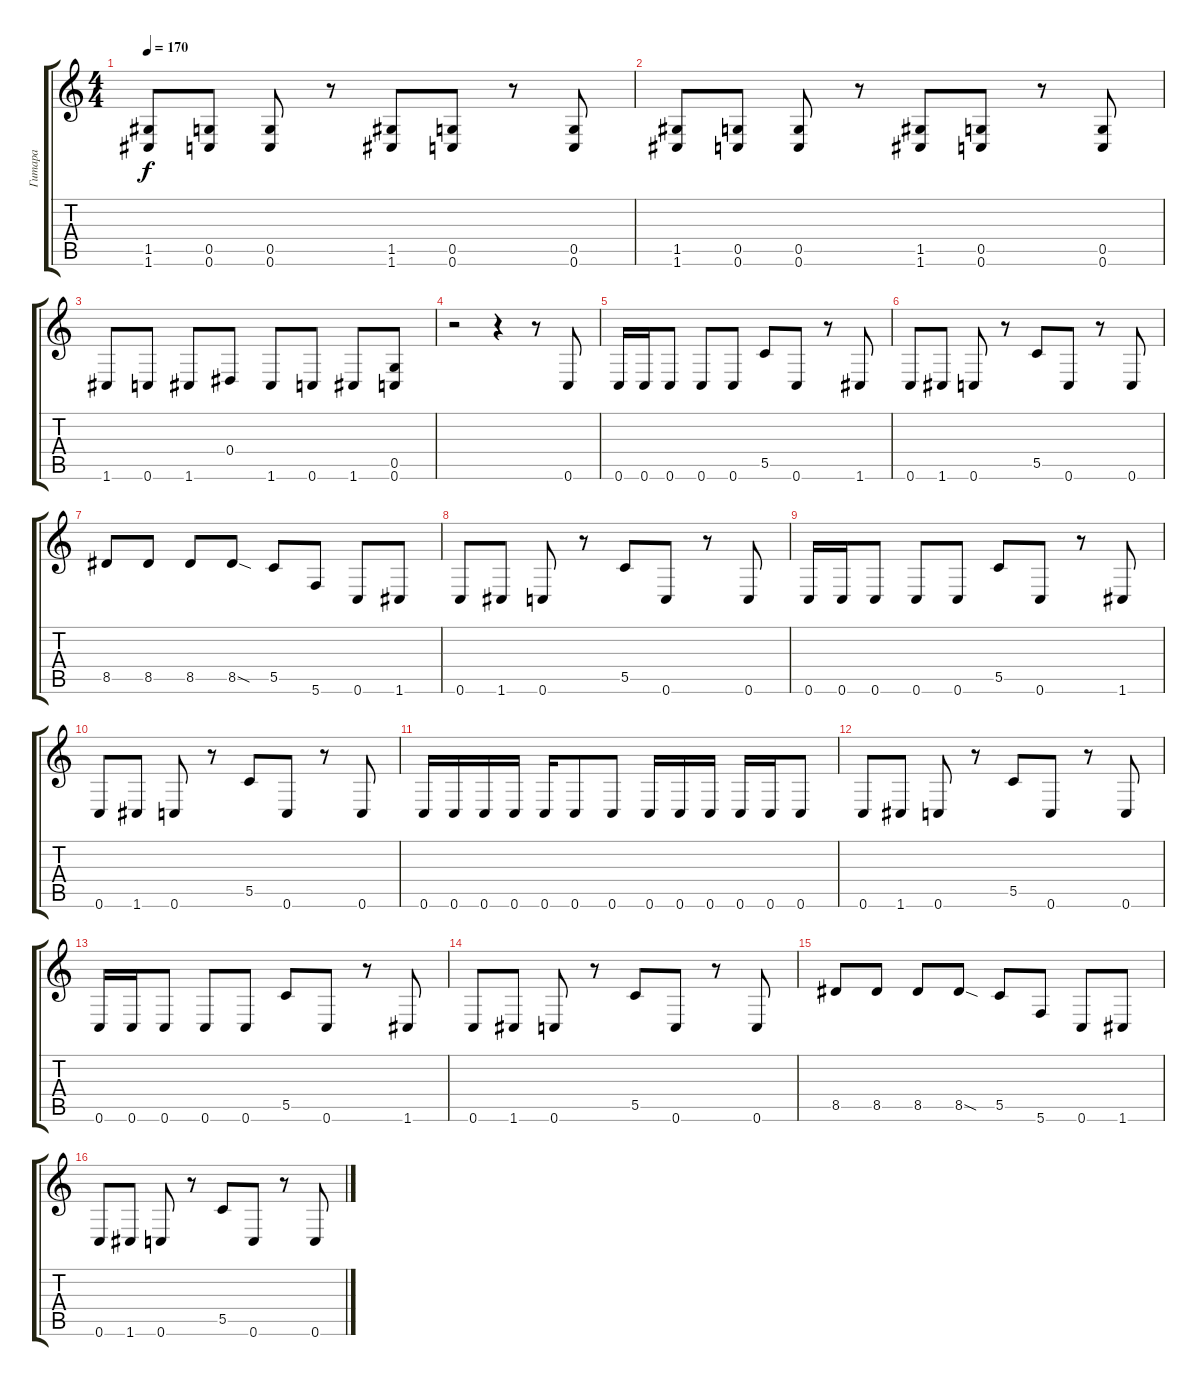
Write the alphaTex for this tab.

\track ("Гитара" "Гитара") {instrument distortionguitar}
\staff {score tabs}
\tuning (C4 F3 Bb2 Eb2 G2 C2) {hide}
\ts (4 4)
\tempo 170
\clef g2
\ks c
(1.5 1.6).8{dy f} (0.5 0.6).8 (0.5 0.6).8 r.8 (1.5 1.6).8 (0.5 0.6).8 r.8 (0.5 0.6).8 |
(1.5 1.6).8 (0.5 0.6).8 (0.5 0.6).8 r.8 (1.5 1.6).8 (0.5 0.6).8 r.8 (0.5 0.6).8 |
1.6.8 0.6.8 1.6.8 0.4.8 1.6.8 0.6.8 1.6.8 (0.5 0.6).8 |
r.2 r.4 r.8 0.6.8 |
0.6.16 0.6.16 0.6.8 0.6.8 0.6.8 5.5.8 0.6.8 r.8 1.6.8 |
0.6.8 1.6.8 0.6.8 r.8 5.5.8 0.6.8 r.8 0.6.8 |
8.5.8 8.5.8 8.5.8 8.5{sod}.8 5.5.8 5.6.8 0.6.8 1.6.8 |
0.6.8 1.6.8 0.6.8 r.8 5.5.8 0.6.8 r.8 0.6.8 |
0.6.16 0.6.16 0.6.8 0.6.8 0.6.8 5.5.8 0.6.8 r.8 1.6.8 |
0.6.8 1.6.8 0.6.8 r.8 5.5.8 0.6.8 r.8 0.6.8 |
0.6.16 0.6.16 0.6.16 0.6.16 0.6.16 0.6.8 0.6.8 0.6.16 0.6.16 0.6.16 0.6.16 0.6.16 0.6.8 |
0.6.8 1.6.8 0.6.8 r.8 5.5.8 0.6.8 r.8 0.6.8 |
0.6.16 0.6.16 0.6.8 0.6.8 0.6.8 5.5.8 0.6.8 r.8 1.6.8 |
0.6.8 1.6.8 0.6.8 r.8 5.5.8 0.6.8 r.8 0.6.8 |
8.5.8 8.5.8 8.5.8 8.5{sod}.8 5.5.8 5.6.8 0.6.8 1.6.8 |
0.6.8 1.6.8 0.6.8 r.8 5.5.8 0.6.8 r.8 0.6.8
